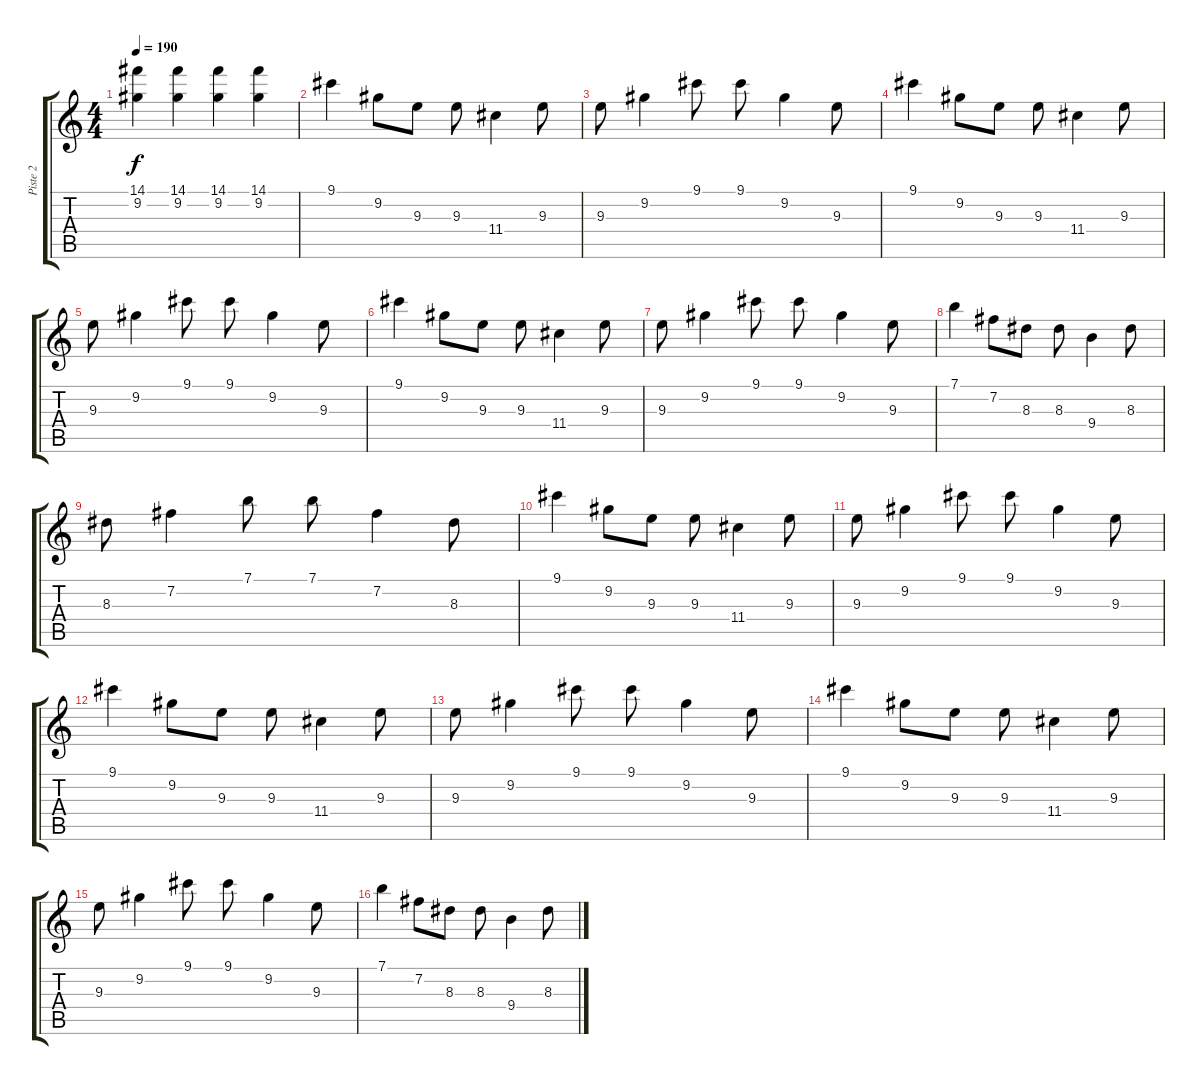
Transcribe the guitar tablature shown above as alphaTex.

\track ("Piste 2" "Piste 2") {instrument overdrivenguitar}
\staff {score tabs}
\tuning (E4 B3 G3 D3 A2 E2) {hide}
\ts (4 4)
\tempo 190
\clef g2
\ks c
(14.1 9.2).4{dy f} (14.1 9.2).4 (14.1 9.2).4 (14.1 9.2).4 |
9.1.4 9.2.8 9.3.8 9.3.8 11.4.4 9.3.8 |
9.3.8 9.2.4 9.1.8 9.1.8 9.2.4 9.3.8 |
9.1.4 9.2.8 9.3.8 9.3.8 11.4.4 9.3.8 |
9.3.8 9.2.4 9.1.8 9.1.8 9.2.4 9.3.8 |
9.1.4 9.2.8 9.3.8 9.3.8 11.4.4 9.3.8 |
9.3.8 9.2.4 9.1.8 9.1.8 9.2.4 9.3.8 |
7.1.4 7.2.8 8.3.8 8.3.8 9.4.4 8.3.8 |
8.3.8 7.2.4 7.1.8 7.1.8 7.2.4 8.3.8 |
9.1.4 9.2.8 9.3.8 9.3.8 11.4.4 9.3.8 |
9.3.8 9.2.4 9.1.8 9.1.8 9.2.4 9.3.8 |
9.1.4 9.2.8 9.3.8 9.3.8 11.4.4 9.3.8 |
9.3.8 9.2.4 9.1.8 9.1.8 9.2.4 9.3.8 |
9.1.4 9.2.8 9.3.8 9.3.8 11.4.4 9.3.8 |
9.3.8 9.2.4 9.1.8 9.1.8 9.2.4 9.3.8 |
7.1.4 7.2.8 8.3.8 8.3.8 9.4.4 8.3.8
